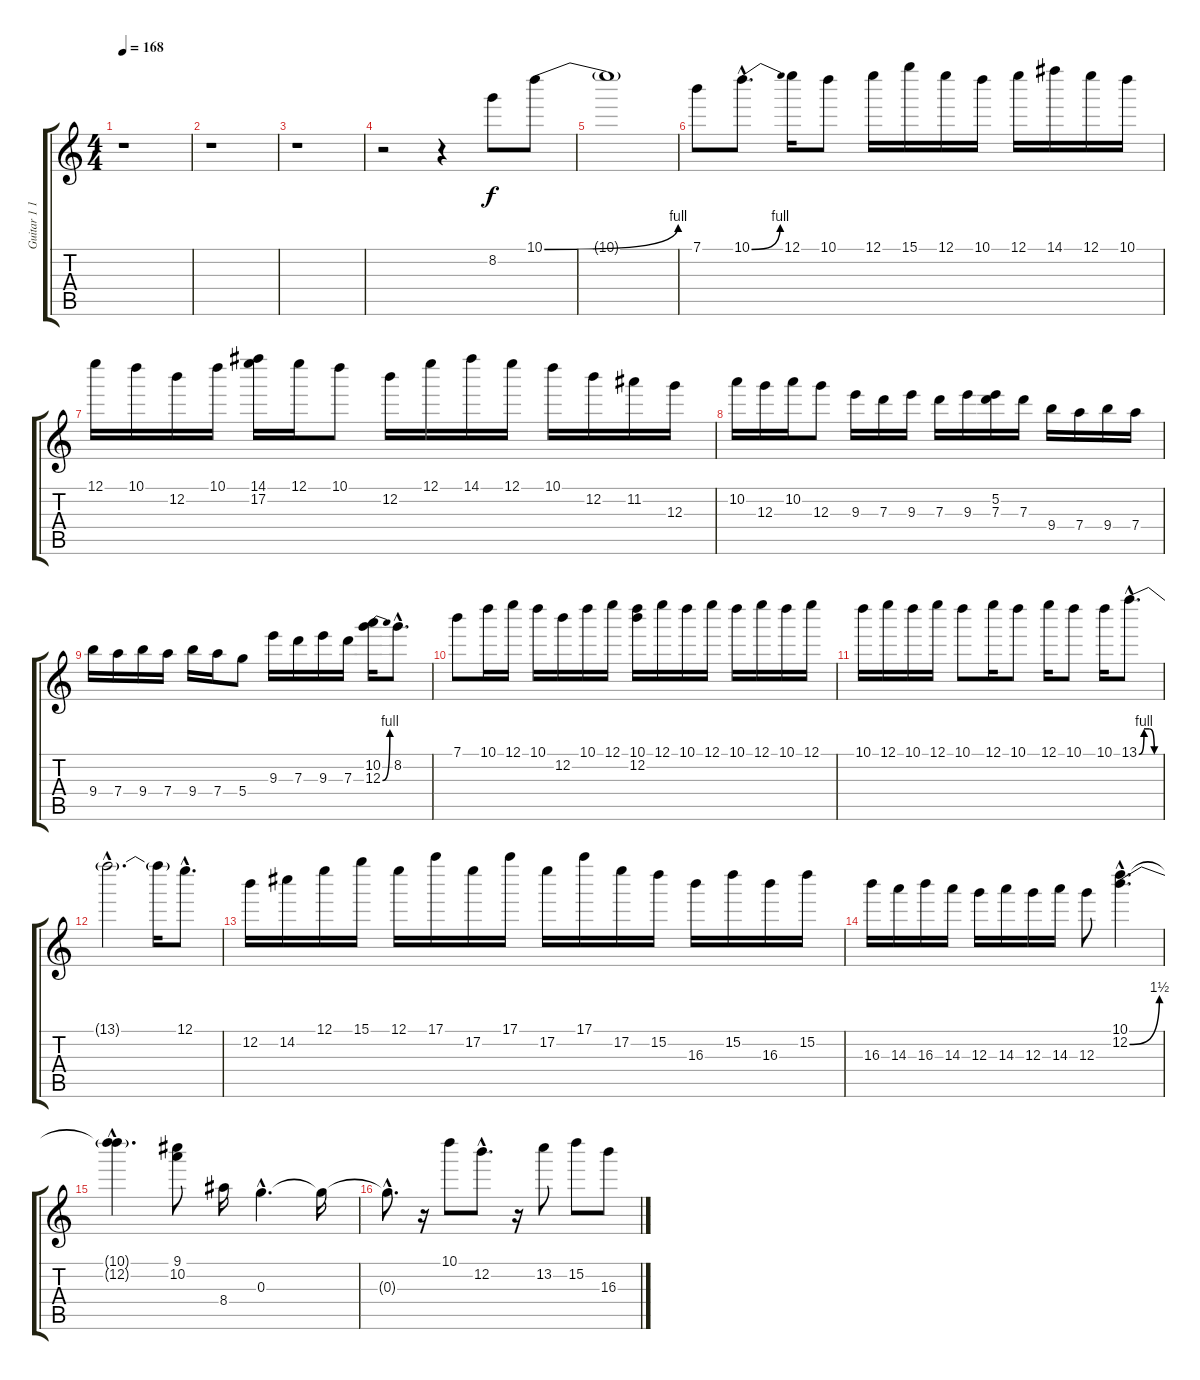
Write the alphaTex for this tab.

\track ("Guitar 1 1 octave up" "Guitar 1 1") {instrument distortionguitar}
\staff {score tabs}
\tuning (E5 B4 G4 D4 A3 E3) {hide}
\ts (4 4)
\tempo 168
\clef g2
\ks c
r.1{dy f} |
r.1 |
r.1 |
r.2 r.4 8.2.8 10.1{be (bend 0 0 60 4)}.8 |
10.1{t}.1 |
7.1.8 10.1{be (bend 0 0 60 4) hac}.8{d} 12.1.16 10.1.8 12.1.16 15.1.16 12.1.16 10.1.16 12.1.16 14.1.16 12.1.16 10.1.16 |
12.1.16 10.1.16 12.2.16 10.1.16 (14.1 17.2).16 12.1.16 10.1.8 12.2.16 12.1.16 14.1.16 12.1.16 10.1.16 12.2.16 11.2.16 12.3.16 |
10.2.16 12.3.16 10.2.16 12.3.8 9.3.16 7.3.16 9.3.16 7.3.16 9.3.16 (5.2 7.3).16 7.3.16 9.4.16 7.4.16 9.4.16 7.4.16 |
9.4.16 7.4.16 9.4.16 7.4.16 9.4.16 7.4.16 5.4.8 9.3.16 7.3.16 9.3.16 7.3.16 (10.2 12.3{be (bend 0 0 60 4)}).16 8.2{hac}.8{d} |
7.1.8 10.1.16 12.1.16 10.1.16 12.2.16 10.1.16 12.1.16 (10.1 12.2).16 12.1.16 10.1.16 12.1.16 10.1.16 12.1.16 10.1.16 12.1.16 |
10.1.16 12.1.16 10.1.16 12.1.16 10.1.8 12.1.16 10.1.8 12.1.16 10.1.8 10.1.16 13.1{be (custom 0 0 15 4 30 4 45 0 60 0) hac}.8{d} |
13.1{hac t}.2{d} 13.1{t}.16 12.1{hac}.8{d} |
12.2.16 14.2.16 12.1.16 15.1.16 12.1.16 17.1.16 17.2.16 17.1.16 17.2.16 17.1.16 17.2.16 15.2.16 16.3.16 15.2.16 16.3.16 15.2.16 |
16.3.16 14.3.16 16.3.16 14.3.16 12.3.16 14.3.16 12.3.16 14.3.16 12.3.8 (10.1{hac} 12.2{be (bend 0 0 60 6) hac}).4{d} |
(10.1{hac t} 12.2{hac t}).4{d} (9.1 10.2).8 8.4.16 0.3{hac}.4{d} 0.3{t}.16 |
0.3{hac t}.8{d} r.16 10.1.8 12.2{hac}.8{d} r.16 13.2.8 15.2.8 16.3.8
